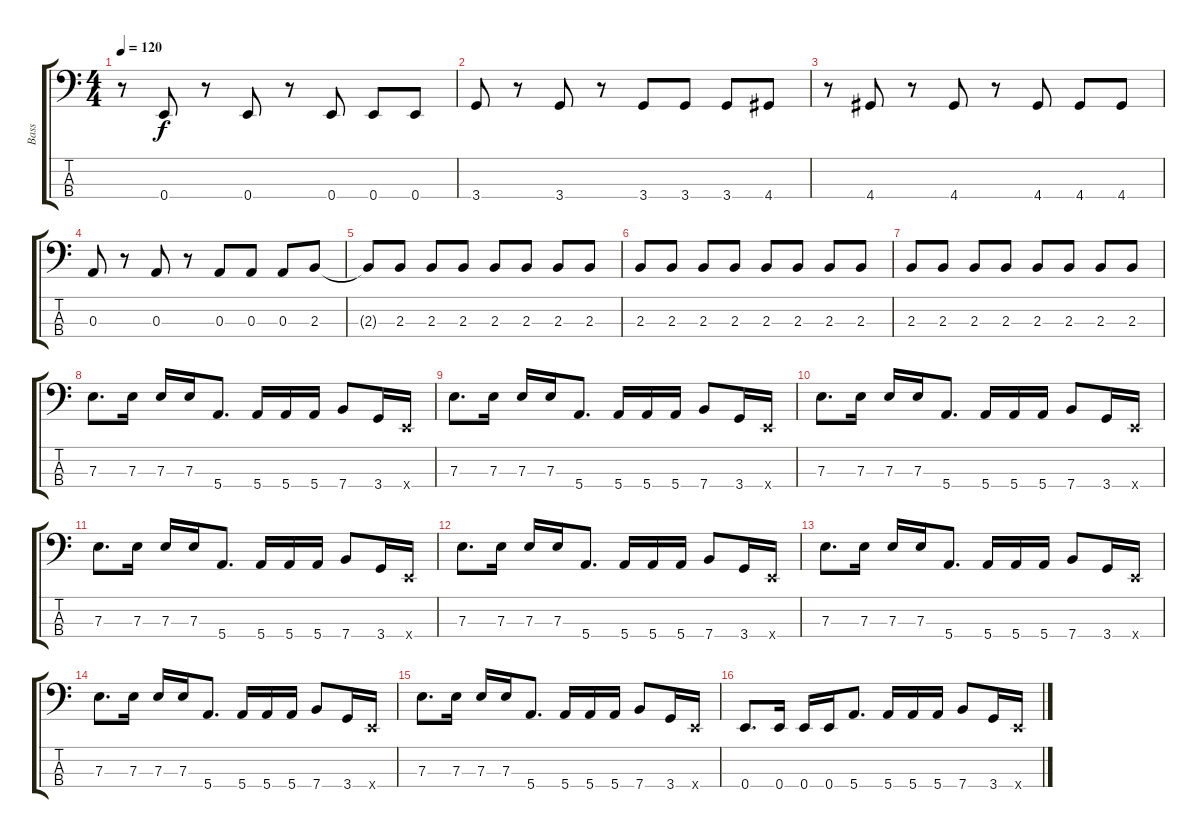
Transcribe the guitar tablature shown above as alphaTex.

\track ("Bass" "Bass") {instrument electricbassfinger}
\staff {score tabs}
\tuning (G2 D2 A1 E1) {hide}
\ts (4 4)
\tempo 120
\clef f4
\ks c
r.8{dy f} 0.4.8 r.8 0.4.8 r.8 0.4.8 0.4.8 0.4.8 |
3.4.8 r.8 3.4.8 r.8 3.4.8 3.4.8 3.4.8 4.4.8 |
r.8 4.4.8 r.8 4.4.8 r.8 4.4.8 4.4.8 4.4.8 |
0.3.8 r.8 0.3.8 r.8 0.3.8 0.3.8 0.3.8 2.3.8 |
2.3{t}.8 2.3.8 2.3.8 2.3.8 2.3.8 2.3.8 2.3.8 2.3.8 |
2.3.8 2.3.8 2.3.8 2.3.8 2.3.8 2.3.8 2.3.8 2.3.8 |
2.3.8 2.3.8 2.3.8 2.3.8 2.3.8 2.3.8 2.3.8 2.3.8 |
7.3.8{d} 7.3.16 7.3.16 7.3.16 5.4.8{d} 5.4.16 5.4.16 5.4.16 7.4.8 3.4.16 0.4{x}.16 |
7.3.8{d} 7.3.16 7.3.16 7.3.16 5.4.8{d} 5.4.16 5.4.16 5.4.16 7.4.8 3.4.16 0.4{x}.16 |
7.3.8{d} 7.3.16 7.3.16 7.3.16 5.4.8{d} 5.4.16 5.4.16 5.4.16 7.4.8 3.4.16 0.4{x}.16 |
7.3.8{d} 7.3.16 7.3.16 7.3.16 5.4.8{d} 5.4.16 5.4.16 5.4.16 7.4.8 3.4.16 0.4{x}.16 |
7.3.8{d} 7.3.16 7.3.16 7.3.16 5.4.8{d} 5.4.16 5.4.16 5.4.16 7.4.8 3.4.16 0.4{x}.16 |
7.3.8{d} 7.3.16 7.3.16 7.3.16 5.4.8{d} 5.4.16 5.4.16 5.4.16 7.4.8 3.4.16 0.4{x}.16 |
7.3.8{d} 7.3.16 7.3.16 7.3.16 5.4.8{d} 5.4.16 5.4.16 5.4.16 7.4.8 3.4.16 0.4{x}.16 |
7.3.8{d} 7.3.16 7.3.16 7.3.16 5.4.8{d} 5.4.16 5.4.16 5.4.16 7.4.8 3.4.16 0.4{x}.16 |
0.4.8{d instrument slapbass1} 0.4.16 0.4.16 0.4.16 5.4.8{d} 5.4.16 5.4.16 5.4.16 7.4.8 3.4.16 0.4{x}.16
